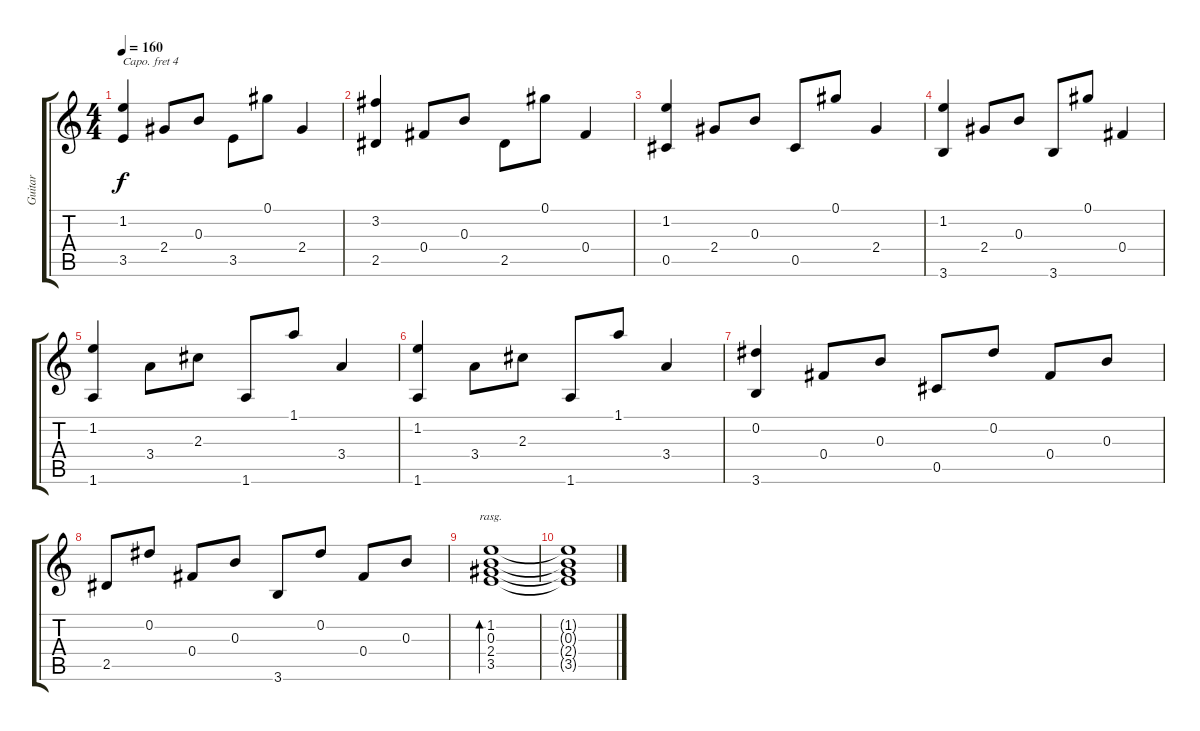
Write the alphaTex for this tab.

\track ("Guitar" "Guitar") {instrument acousticguitarnylon}
\staff {score tabs}
\capo 4
\tuning (E4 B3 G3 D3 A2 E2) {hide}
\ts (4 4)
\tempo 160
\clef g2
\ks c
(1.2 3.5).4{dy f} 2.4.8 0.3.8 3.5.8 0.1.8 2.4.4 |
(3.2 2.5).4 0.4.8 0.3.8 2.5.8 0.1.8 0.4.4 |
(1.2 0.5).4 2.4.8 0.3.8 0.5.8 0.1.8 2.4.4 |
(1.2 3.6).4 2.4.8 0.3.8 3.6.8 0.1.8 0.4.4 |
(1.2 1.6).4 3.4.8 2.3.8 1.6.8 1.1.8 3.4.4 |
(1.2 1.6).4 3.4.8 2.3.8 1.6.8 1.1.8 3.4.4 |
(0.2 3.6).4 0.4.8 0.3.8 0.5.8 0.2.8 0.4.8 0.3.8 |
2.5.8 0.2.8 0.4.8 0.3.8 3.6.8 0.2.8 0.4.8 0.3.8 |
(1.2 0.3 2.4 3.5).1{bd 30 rasg ii} |
(1.2{t} 0.3{t} 2.4{t} 3.5{t}).1
